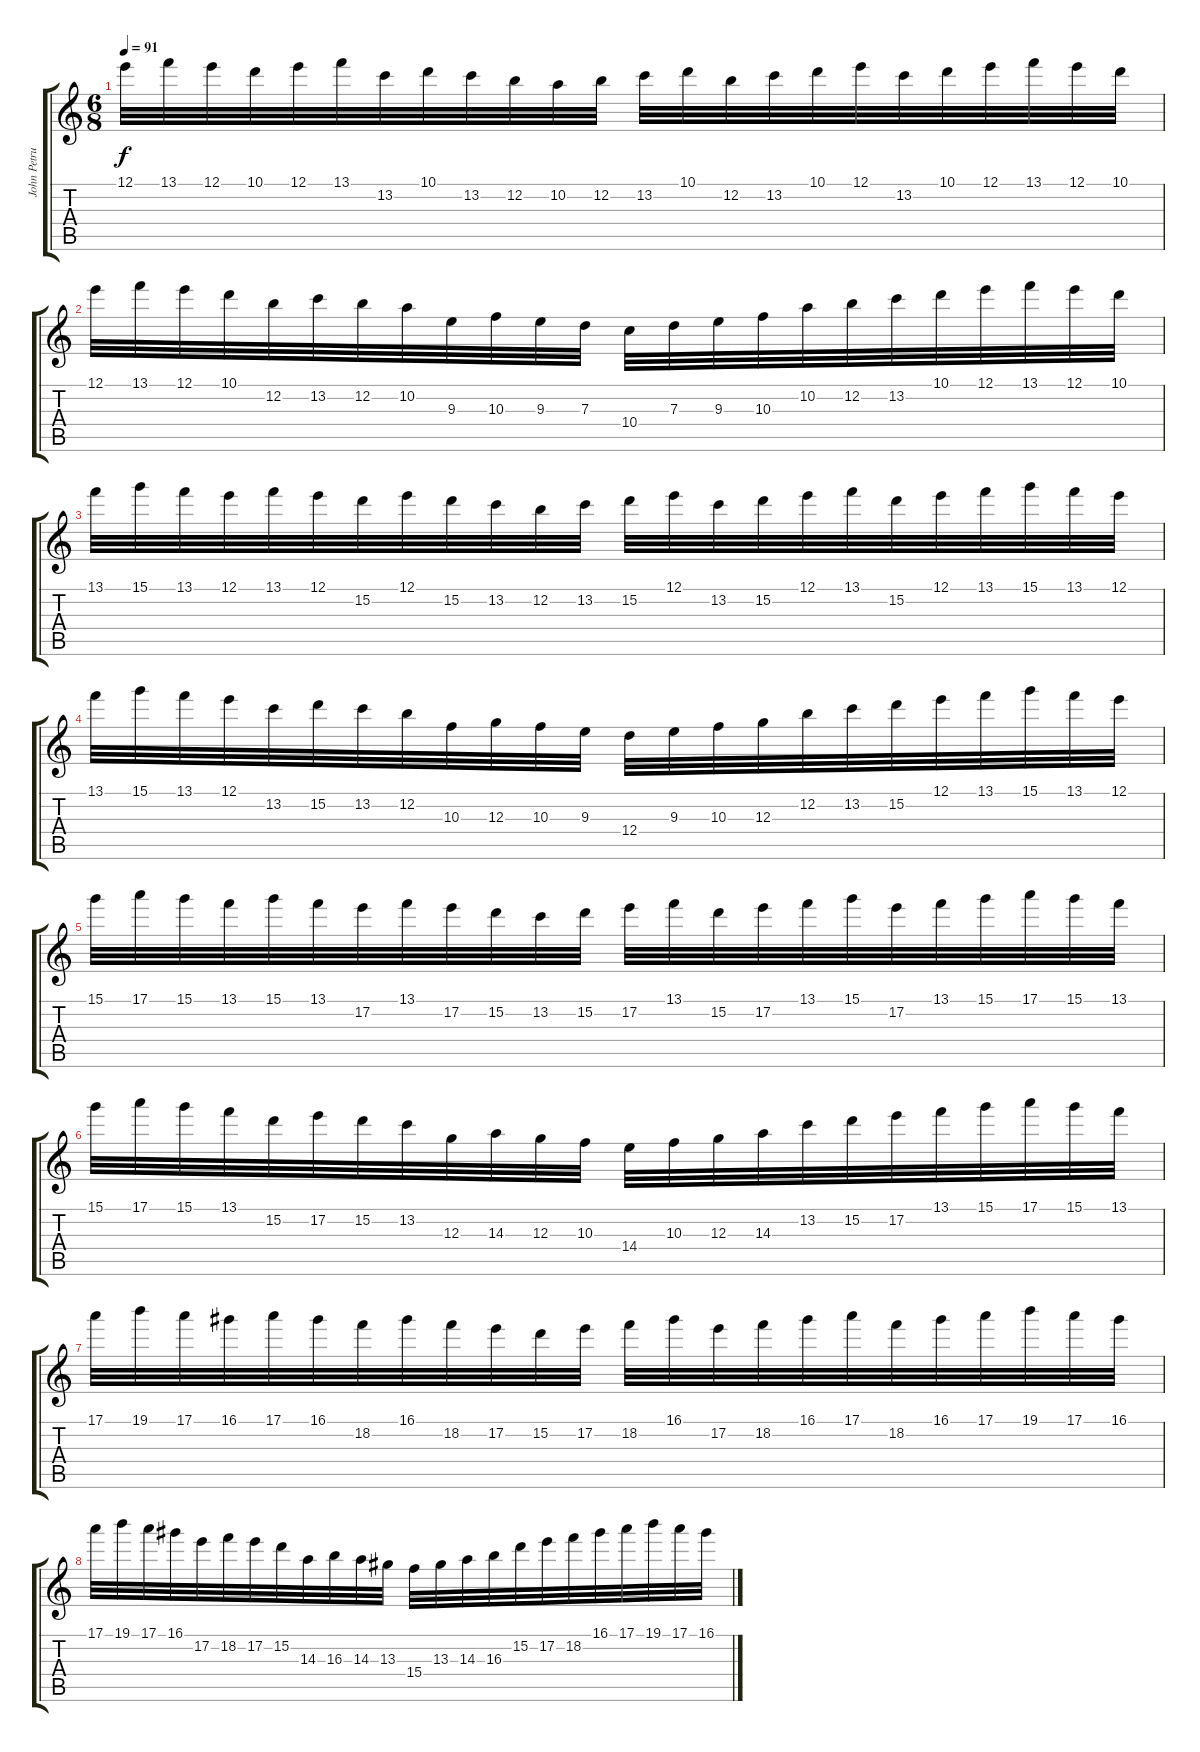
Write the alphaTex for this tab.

\track ("John Petrucci - Guitar" "John Petru") {instrument distortionguitar}
\staff {score tabs}
\tuning (E4 B3 G3 D3 A2 E2) {hide}
\ts (6 8)
\tempo 91
\clef g2
\ks aminor
12.1.32{dy f balance 16} 13.1.32 12.1.32 10.1.32 12.1.32 13.1.32 13.2.32 10.1.32 13.2.32 12.2.32 10.2.32 12.2.32 13.2.32 10.1.32 12.2.32 13.2.32 10.1.32 12.1.32 13.2.32 10.1.32 12.1.32 13.1.32 12.1.32 10.1.32 |
12.1.32 13.1.32 12.1.32 10.1.32 12.2.32 13.2.32 12.2.32 10.2.32 9.3.32 10.3.32 9.3.32 7.3.32 10.4.32 7.3.32 9.3.32 10.3.32 10.2.32 12.2.32 13.2.32 10.1.32 12.1.32 13.1.32 12.1.32 10.1.32 |
13.1.32 15.1.32 13.1.32 12.1.32 13.1.32 12.1.32 15.2.32 12.1.32 15.2.32 13.2.32 12.2.32 13.2.32 15.2.32 12.1.32 13.2.32 15.2.32 12.1.32 13.1.32 15.2.32 12.1.32 13.1.32 15.1.32 13.1.32 12.1.32 |
13.1.32 15.1.32 13.1.32 12.1.32 13.2.32 15.2.32 13.2.32 12.2.32 10.3.32 12.3.32 10.3.32 9.3.32 12.4.32 9.3.32 10.3.32 12.3.32 12.2.32 13.2.32 15.2.32 12.1.32 13.1.32 15.1.32 13.1.32 12.1.32 |
15.1.32 17.1.32 15.1.32 13.1.32 15.1.32 13.1.32 17.2.32 13.1.32 17.2.32 15.2.32 13.2.32 15.2.32 17.2.32 13.1.32 15.2.32 17.2.32 13.1.32 15.1.32 17.2.32 13.1.32 15.1.32 17.1.32 15.1.32 13.1.32 |
15.1.32 17.1.32 15.1.32 13.1.32 15.2.32 17.2.32 15.2.32 13.2.32 12.3.32 14.3.32 12.3.32 10.3.32 14.4.32 10.3.32 12.3.32 14.3.32 13.2.32 15.2.32 17.2.32 13.1.32 15.1.32 17.1.32 15.1.32 13.1.32 |
17.1.32 19.1.32 17.1.32 16.1.32 17.1.32 16.1.32 18.2.32 16.1.32 18.2.32 17.2.32 15.2.32 17.2.32 18.2.32 16.1.32 17.2.32 18.2.32 16.1.32 17.1.32 18.2.32 16.1.32 17.1.32 19.1.32 17.1.32 16.1.32 |
17.1.32 19.1.32 17.1.32 16.1.32 17.2.32 18.2.32 17.2.32 15.2.32 14.3.32 16.3.32 14.3.32 13.3.32 15.4.32 13.3.32 14.3.32 16.3.32 15.2.32 17.2.32 18.2.32 16.1.32 17.1.32 19.1.32 17.1.32 16.1.32
